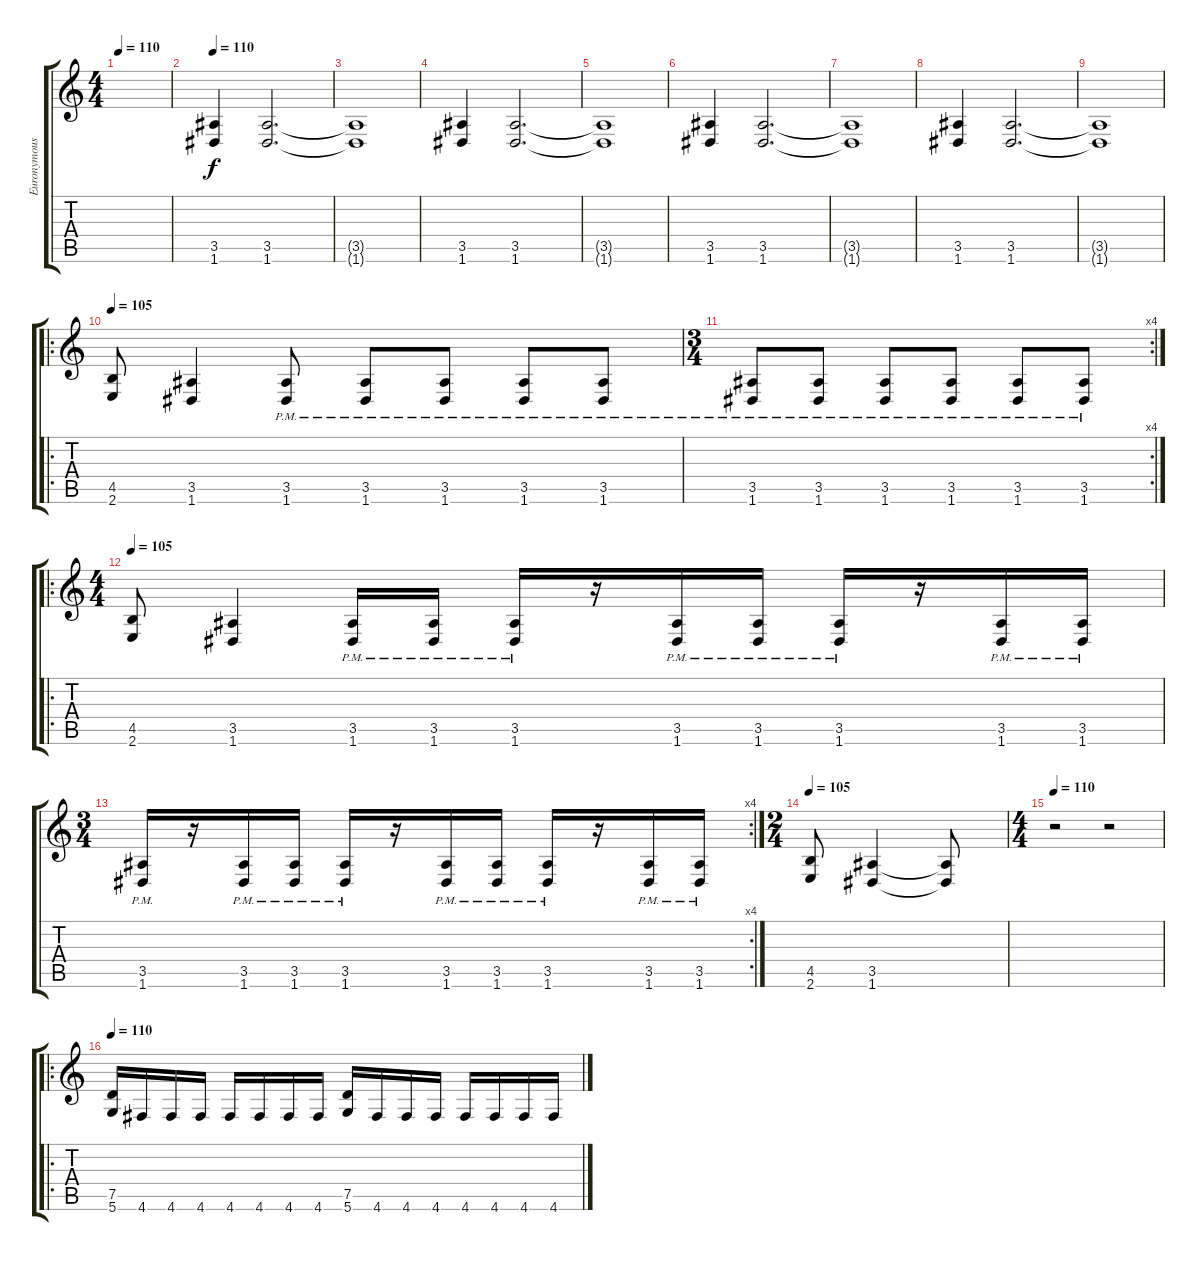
\track ("Euronymous" "Euronymous") {instrument distortionguitar}
\staff {score tabs}
\tuning (D4 A3 F3 C3 G2 D2) {hide}
\ts (4 4)
\tempo 110
\clef g2
\ks c
|
\tempo 110
(3.5 1.6).4 (3.5 1.6).2{d} |
(3.5{t} 1.6{t}).1 |
(3.5 1.6).4 (3.5 1.6).2{d} |
(3.5{t} 1.6{t}).1 |
(3.5 1.6).4 (3.5 1.6).2{d} |
(3.5{t} 1.6{t}).1 |
(3.5 1.6).4 (3.5 1.6).2{d} |
(3.5{t} 1.6{t}).1 |
\ro
\tempo 105
(4.5 2.6).8 (3.5 1.6).4 (3.5{pm} 1.6{pm}).8 (3.5{pm} 1.6{pm}).8 (3.5{pm} 1.6{pm}).8 (3.5{pm} 1.6{pm}).8 (3.5{pm} 1.6{pm}).8 |
\rc 4
\ts (3 4)
(3.5{pm} 1.6{pm}).8 (3.5{pm} 1.6{pm}).8 (3.5{pm} 1.6{pm}).8 (3.5{pm} 1.6{pm}).8 (3.5{pm} 1.6{pm}).8 (3.5{pm} 1.6{pm}).8 |
\ro
\ts (4 4)
\tempo 105
(4.5 2.6).8 (3.5 1.6).4 (3.5{pm} 1.6{pm}).16 (3.5{pm} 1.6{pm}).16 (3.5{pm} 1.6{pm}).16 r.16 (3.5{pm} 1.6{pm}).16 (3.5{pm} 1.6{pm}).16 (3.5{pm} 1.6{pm}).16 r.16 (3.5{pm} 1.6{pm}).16 (3.5{pm} 1.6{pm}).16 |
\rc 4
\ts (3 4)
(3.5 1.6{pm}).16 r.16 (3.5{pm} 1.6{pm}).16 (3.5{pm} 1.6{pm}).16 (3.5{pm} 1.6{pm}).16 r.16 (3.5{pm} 1.6{pm}).16 (3.5{pm} 1.6{pm}).16 (3.5{pm} 1.6{pm}).16 r.16 (3.5{pm} 1.6{pm}).16 (3.5{pm} 1.6{pm}).16 |
\ts (2 4)
\tempo 105
(4.5 2.6).8 (3.5 1.6).4 (3.5{t} 1.6{t}).8 |
\ts (4 4)
\tempo 110
r.2 r.2 |
\ro
\tempo 110
(7.5 5.6).16 4.6.16 4.6.16 4.6.16 4.6.16 4.6.16 4.6.16 4.6.16 (7.5 5.6).16 4.6.16 4.6.16 4.6.16 4.6.16 4.6.16 4.6.16 4.6.16
